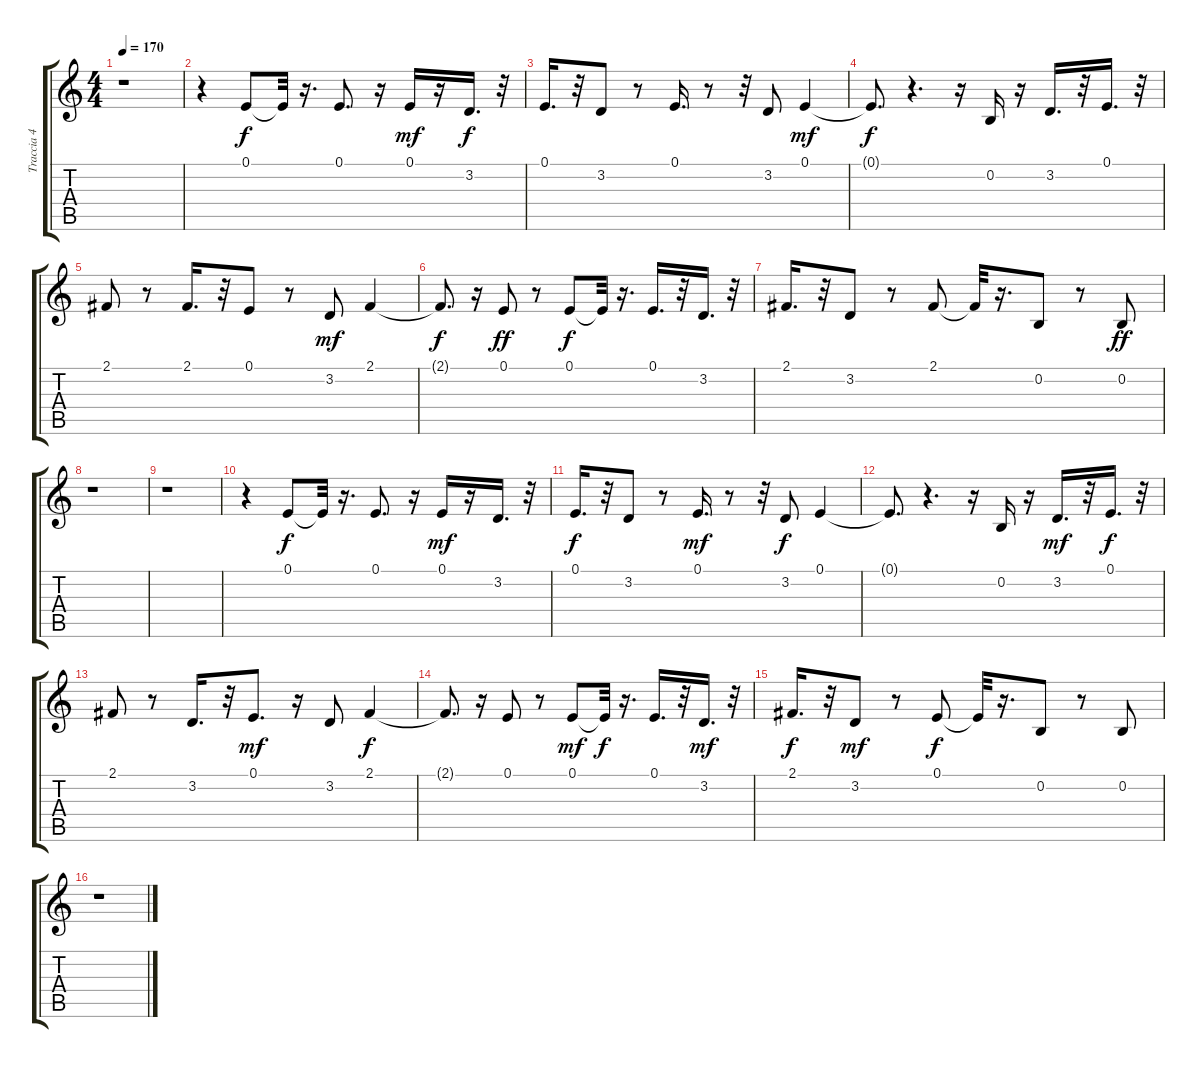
\track ("Traccia 4" "Traccia 4") {instrument tenorsax}
\staff {score tabs}
\tuning (E4 B3 G3 D3 A2 E2) {hide}
\ts (4 4)
\tempo 170
\clef g2
\ks c
r.1{dy f} |
r.4 0.1.8 0.1{t}.32 r.16{d} 0.1.8{d} r.16 0.1.16{dy mf} r.16 3.2.16{d dy f} r.32 |
0.1.16{d} r.32 3.2.8 r.8 0.1.16{d} r.8 r.32 3.2.8 0.1.4{dy mf} |
0.1{t}.8{d dy f} r.4{d} r.16 0.2.16 r.16 3.2.16{d} r.32 0.1.16{d} r.32 |
2.1.8 r.8 2.1.16{d} r.32 0.1.8 r.8 3.2.8{dy mf} 2.1.4 |
2.1{t}.8{d dy f} r.16 0.1.8{dy ff} r.8 0.1.8{dy f} 0.1{t}.32 r.16{d} 0.1.16{d} r.32 3.2.16{d} r.32 |
2.1.16{d} r.32 3.2.8 r.8 2.1.8 2.1{t}.32 r.16{d} 0.2.8 r.8 0.2.8{dy ff} |
r.1 |
r.1 |
r.4 0.1.8{dy f} 0.1{t}.32 r.16{d} 0.1.8{d} r.16 0.1.16{dy mf} r.16 3.2.16{d} r.32 |
0.1.16{d dy f} r.32 3.2.8 r.8 0.1.16{d dy mf} r.8 r.32 3.2.8{dy f} 0.1.4 |
0.1{t}.8{d} r.4{d} r.16 0.2.16 r.16 3.2.16{d dy mf} r.32 0.1.16{d dy f} r.32 |
2.1.8 r.8 3.2.16{d} r.32 0.1.8{d dy mf} r.16 3.2.8 2.1.4{dy f} |
2.1{t}.8{d} r.16 0.1.8 r.8 0.1.8{dy mf} 0.1{t}.32{dy f} r.16{d} 0.1.16{d} r.32 3.2.16{d dy mf} r.32 |
2.1.16{d dy f} r.32 3.2.8{dy mf} r.8 0.1.8{dy f} 0.1{t}.32 r.16{d} 0.2.8 r.8 0.2.8 |
r.1
